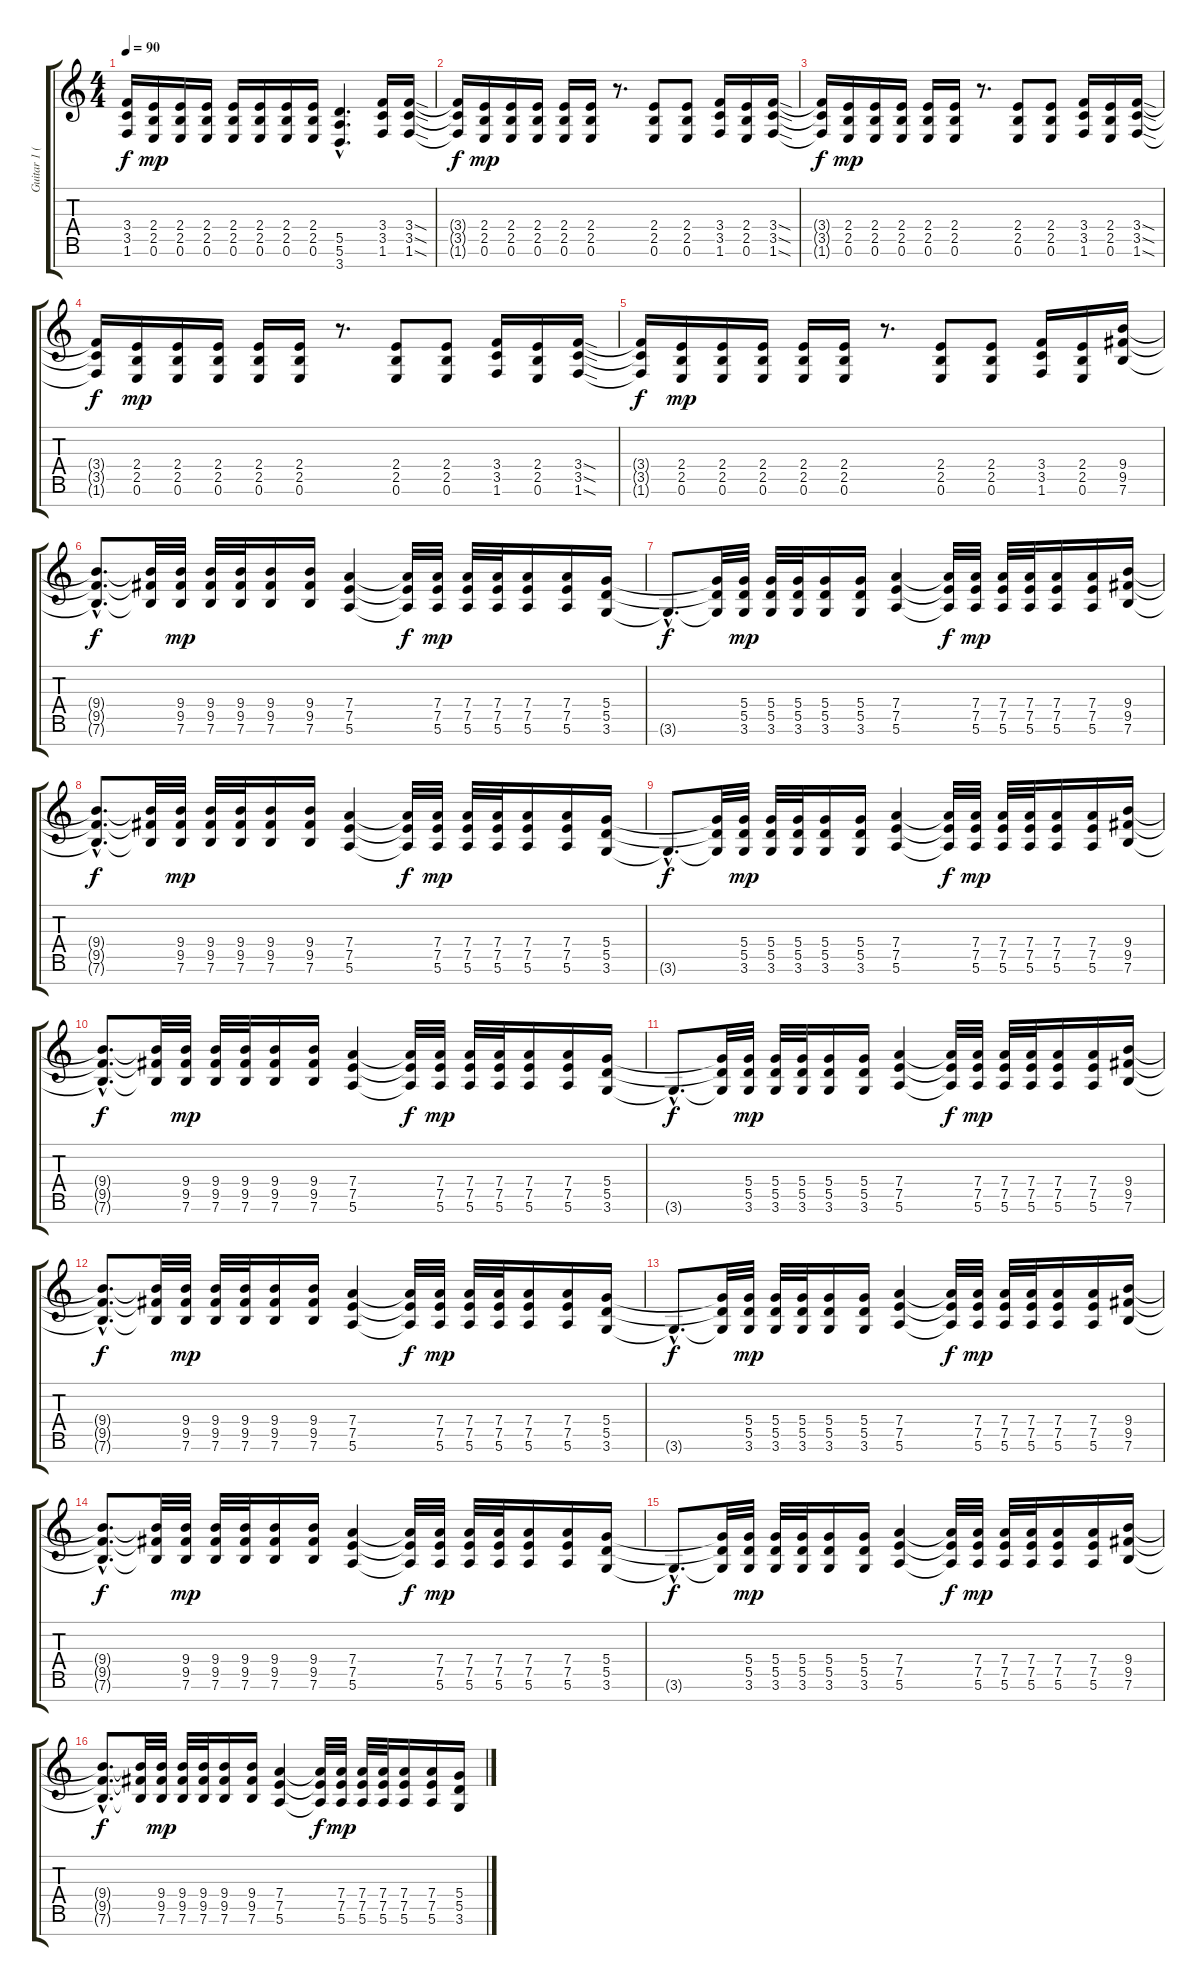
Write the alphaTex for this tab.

\track ("Guitar 1 (7 strings)" "Guitar 1 (") {instrument distortionguitar}
\staff {score tabs}
\tuning (E4 B3 G3 D3 A2 E2 B1) {hide}
\ts (4 4)
\tempo 90
\clef g2
\ks c
(3.4{t} 3.5{t} 1.6{t}).16{dy f} (2.4 2.5 0.6).16{dy mp} (2.4 2.5 0.6).16 (2.4 2.5 0.6).16 (2.4 2.5 0.6).16 (2.4 2.5 0.6).16 (2.4 2.5 0.6).16 (2.4 2.5 0.6).16 (5.5{hac} 5.6{hac} 3.7{hac}).4{d} (3.4 3.5 1.6).16 (3.4{sod} 3.5{sod} 1.6{sod}).16 |
(3.4{t} 3.5{t} 1.6{t}).16{dy f} (2.4 2.5 0.6).16{dy mp} (2.4 2.5 0.6).16 (2.4 2.5 0.6).16 (2.4 2.5 0.6).16 (2.4 2.5 0.6).16 r.8{d} (2.4 2.5 0.6).8 (2.4 2.5 0.6).8 (3.4 3.5 1.6).16 (2.4 2.5 0.6).16 (3.4{sod} 3.5{sod} 1.6{sod}).16 |
(3.4{t} 3.5{t} 1.6{t}).16{dy f} (2.4 2.5 0.6).16{dy mp} (2.4 2.5 0.6).16 (2.4 2.5 0.6).16 (2.4 2.5 0.6).16 (2.4 2.5 0.6).16 r.8{d} (2.4 2.5 0.6).8 (2.4 2.5 0.6).8 (3.4 3.5 1.6).16 (2.4 2.5 0.6).16 (3.4{sod} 3.5{sod} 1.6{sod}).16 |
(3.4{t} 3.5{t} 1.6{t}).16{dy f} (2.4 2.5 0.6).16{dy mp} (2.4 2.5 0.6).16 (2.4 2.5 0.6).16 (2.4 2.5 0.6).16 (2.4 2.5 0.6).16 r.8{d} (2.4 2.5 0.6).8 (2.4 2.5 0.6).8 (3.4 3.5 1.6).16 (2.4 2.5 0.6).16 (3.4{sod} 3.5{sod} 1.6{sod}).16 |
(3.4{t} 3.5{t} 1.6{t}).16{dy f} (2.4 2.5 0.6).16{dy mp} (2.4 2.5 0.6).16 (2.4 2.5 0.6).16 (2.4 2.5 0.6).16 (2.4 2.5 0.6).16 r.8{d} (2.4 2.5 0.6).8 (2.4 2.5 0.6).8 (3.4 3.5 1.6).16 (2.4 2.5 0.6).16 (9.4 9.5 7.6).16 |
(9.4{hac t} 9.5{hac t} 7.6{hac t}).8{d dy f} (9.4{t} 9.5{t} 7.6{t}).32 (9.4 9.5 7.6).32{dy mp} (9.4 9.5 7.6).32 (9.4 9.5 7.6).32 (9.4 9.5 7.6).16 (9.4 9.5 7.6).16 (7.4 7.5 5.6).4 (7.4{t} 7.5{t} 5.6{t}).32{dy f} (7.4 7.5 5.6).32{dy mp} (7.4 7.5 5.6).32 (7.4 7.5 5.6).32 (7.4 7.5 5.6).16 (7.4 7.5 5.6).16 (5.4 5.5 3.6).16 |
3.6{hac t}.8{d dy f} (5.4{t} 5.5{t} 3.6{t}).32 (5.4 5.5 3.6).32{dy mp} (5.4 5.5 3.6).32 (5.4 5.5 3.6).32 (5.4 5.5 3.6).16 (5.4 5.5 3.6).16 (7.4 7.5 5.6).4 (7.4{t} 7.5{t} 5.6{t}).32{dy f} (7.4 7.5 5.6).32{dy mp} (7.4 7.5 5.6).32 (7.4 7.5 5.6).32 (7.4 7.5 5.6).16 (7.4 7.5 5.6).16 (9.4 9.5 7.6).16 |
(9.4{hac t} 9.5{hac t} 7.6{hac t}).8{d dy f} (9.4{t} 9.5{t} 7.6{t}).32 (9.4 9.5 7.6).32{dy mp} (9.4 9.5 7.6).32 (9.4 9.5 7.6).32 (9.4 9.5 7.6).16 (9.4 9.5 7.6).16 (7.4 7.5 5.6).4 (7.4{t} 7.5{t} 5.6{t}).32{dy f} (7.4 7.5 5.6).32{dy mp} (7.4 7.5 5.6).32 (7.4 7.5 5.6).32 (7.4 7.5 5.6).16 (7.4 7.5 5.6).16 (5.4 5.5 3.6).16 |
3.6{hac t}.8{d dy f} (5.4{t} 5.5{t} 3.6{t}).32 (5.4 5.5 3.6).32{dy mp} (5.4 5.5 3.6).32 (5.4 5.5 3.6).32 (5.4 5.5 3.6).16 (5.4 5.5 3.6).16 (7.4 7.5 5.6).4 (7.4{t} 7.5{t} 5.6{t}).32{dy f} (7.4 7.5 5.6).32{dy mp} (7.4 7.5 5.6).32 (7.4 7.5 5.6).32 (7.4 7.5 5.6).16 (7.4 7.5 5.6).16 (9.4 9.5 7.6).16 |
(9.4{hac t} 9.5{hac t} 7.6{hac t}).8{d dy f} (9.4{t} 9.5{t} 7.6{t}).32 (9.4 9.5 7.6).32{dy mp} (9.4 9.5 7.6).32 (9.4 9.5 7.6).32 (9.4 9.5 7.6).16 (9.4 9.5 7.6).16 (7.4 7.5 5.6).4 (7.4{t} 7.5{t} 5.6{t}).32{dy f} (7.4 7.5 5.6).32{dy mp} (7.4 7.5 5.6).32 (7.4 7.5 5.6).32 (7.4 7.5 5.6).16 (7.4 7.5 5.6).16 (5.4 5.5 3.6).16 |
3.6{hac t}.8{d dy f} (5.4{t} 5.5{t} 3.6{t}).32 (5.4 5.5 3.6).32{dy mp} (5.4 5.5 3.6).32 (5.4 5.5 3.6).32 (5.4 5.5 3.6).16 (5.4 5.5 3.6).16 (7.4 7.5 5.6).4 (7.4{t} 7.5{t} 5.6{t}).32{dy f} (7.4 7.5 5.6).32{dy mp} (7.4 7.5 5.6).32 (7.4 7.5 5.6).32 (7.4 7.5 5.6).16 (7.4 7.5 5.6).16 (9.4 9.5 7.6).16 |
(9.4{hac t} 9.5{hac t} 7.6{hac t}).8{d dy f} (9.4{t} 9.5{t} 7.6{t}).32 (9.4 9.5 7.6).32{dy mp} (9.4 9.5 7.6).32 (9.4 9.5 7.6).32 (9.4 9.5 7.6).16 (9.4 9.5 7.6).16 (7.4 7.5 5.6).4 (7.4{t} 7.5{t} 5.6{t}).32{dy f} (7.4 7.5 5.6).32{dy mp} (7.4 7.5 5.6).32 (7.4 7.5 5.6).32 (7.4 7.5 5.6).16 (7.4 7.5 5.6).16 (5.4 5.5 3.6).16 |
3.6{hac t}.8{d dy f} (5.4{t} 5.5{t} 3.6{t}).32 (5.4 5.5 3.6).32{dy mp} (5.4 5.5 3.6).32 (5.4 5.5 3.6).32 (5.4 5.5 3.6).16 (5.4 5.5 3.6).16 (7.4 7.5 5.6).4 (7.4{t} 7.5{t} 5.6{t}).32{dy f} (7.4 7.5 5.6).32{dy mp} (7.4 7.5 5.6).32 (7.4 7.5 5.6).32 (7.4 7.5 5.6).16 (7.4 7.5 5.6).16 (9.4 9.5 7.6).16 |
(9.4{hac t} 9.5{hac t} 7.6{hac t}).8{d dy f} (9.4{t} 9.5{t} 7.6{t}).32 (9.4 9.5 7.6).32{dy mp} (9.4 9.5 7.6).32 (9.4 9.5 7.6).32 (9.4 9.5 7.6).16 (9.4 9.5 7.6).16 (7.4 7.5 5.6).4 (7.4{t} 7.5{t} 5.6{t}).32{dy f} (7.4 7.5 5.6).32{dy mp} (7.4 7.5 5.6).32 (7.4 7.5 5.6).32 (7.4 7.5 5.6).16 (7.4 7.5 5.6).16 (5.4 5.5 3.6).16 |
3.6{hac t}.8{d dy f} (5.4{t} 5.5{t} 3.6{t}).32 (5.4 5.5 3.6).32{dy mp} (5.4 5.5 3.6).32 (5.4 5.5 3.6).32 (5.4 5.5 3.6).16 (5.4 5.5 3.6).16 (7.4 7.5 5.6).4 (7.4{t} 7.5{t} 5.6{t}).32{dy f} (7.4 7.5 5.6).32{dy mp} (7.4 7.5 5.6).32 (7.4 7.5 5.6).32 (7.4 7.5 5.6).16 (7.4 7.5 5.6).16 (9.4 9.5 7.6).16 |
(9.4{hac t} 9.5{hac t} 7.6{hac t}).8{d dy f} (9.4{t} 9.5{t} 7.6{t}).32 (9.4 9.5 7.6).32{dy mp} (9.4 9.5 7.6).32 (9.4 9.5 7.6).32 (9.4 9.5 7.6).16 (9.4 9.5 7.6).16 (7.4 7.5 5.6).4 (7.4{t} 7.5{t} 5.6{t}).32{dy f} (7.4 7.5 5.6).32{dy mp} (7.4 7.5 5.6).32 (7.4 7.5 5.6).32 (7.4 7.5 5.6).16 (7.4 7.5 5.6).16 (5.4 5.5 3.6).16
